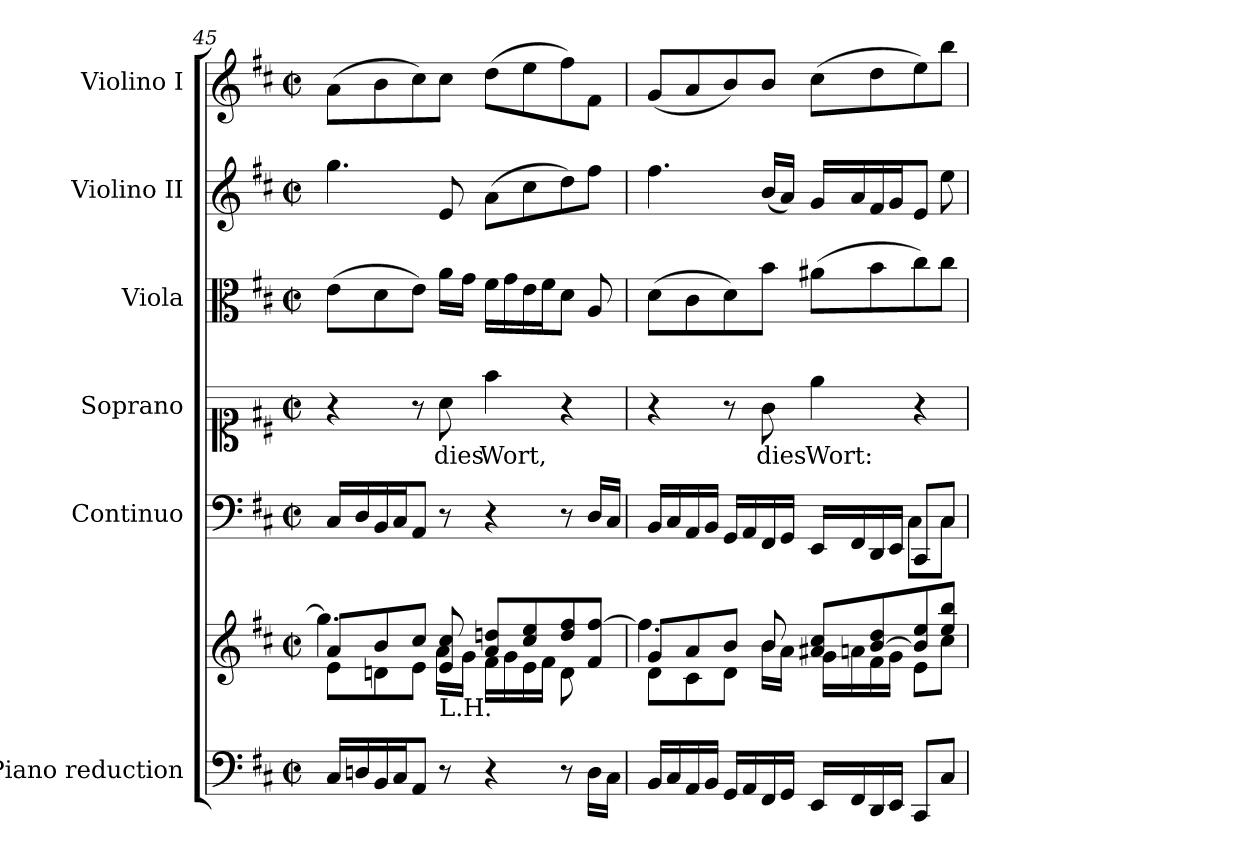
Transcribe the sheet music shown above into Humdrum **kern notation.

**kern	**kern	**kern	**kern	**text	**kern	**kern	**kern
*part6	*part6	*part5	*part4	*part4	*part3	*part2	*part1
*staff7	*staff6	*staff5	*staff4	*staff4	*staff3	*staff2	*staff1
*I"Piano reduction	*	*I"Continuo	*I"Soprano	*	*I"Viola	*I"Violino II	*I"Violino I
*I'Pno	*	*	*	*	*I'Vla	*I'Vln	*I'Vln
*clefF4	*clefG2	*clefF4	*clefC1	*	*clefC3	*clefG2	*clefG2
*k[f#c#]	*k[f#c#]	*k[f#c#]	*k[f#c#]	*	*k[f#c#]	*k[f#c#]	*k[f#c#]
*M2/2	*M2/2	*M2/2	*M2/2	*	*M2/2	*M2/2	*M2/2
*met(c|)	*met(c|)	*met(c|)	*met(c|)	*	*met(c|)	*met(c|)	*met(c|)
=45	=45	=45	=45	=45	=45	=45	=45
*^	*^	*	*	*	*	*	*
*	*	*	*^	*	*	*	*	*	*
2..ryy	16C#/LL	8a/L	4.gg\]	8e\L	16C#/LL	4r	.	(>8e\L	4.gg\	(>8a\L
.	16Dn/	.	.	.	16D/	.	.	.	.	.
.	16BB/	8b/	.	8dn\	16BB/	.	.	8d\	.	8b\
.	16C#/J	.	.	.	16C#/J	.	.	.	.	.
.	8AA/J	8cc#/J	.	8e\J	8AA/J	8r	.	8e\J)	.	8cc#\)
!	!	!LO:TX:b:t=L.H.	!	!	!	!	!	!	!	!
!	!	!	!	!	!	!	!LO:LY:b	!	!	!
.	8r	8e/ 8cc#/	8ryy	16a\LL	8r	8a\	dies	16a\LL	8e/	8cc#\J
.	.	.	.	16g\JJ	.	.	.	16g\JJ	.	.
!	!	!	!	!	!	!	!LO:LY:b	!	!	!
.	4r	8a/ 8ddn/L	16f#\LL	2ryy	4r	4ff#\	Wort,	16f#\LL	(>8a\L	(>8dd\L
.	.	.	16g\	.	.	.	.	16g\	.	.
.	.	8cc#/ 8ee/	16e\	.	.	.	.	16e\	8cc#\	8ee\
.	.	.	16f#\JJ	.	.	.	.	16f#\J	.	.
.	8r	8dd/ 8ff#/	8d\L	.	8r	4r	.	8d\J	8dd\)	8ff#\)
8A/J	16D\LL	8f#/ [8ff#/J	8ryy	.	16D/LL	.	.	8A/	8ff#\J	8f#\J
.	16C#\JJ	.	.	.	16C#/JJ	.	.	.	.	.
*v	*v	*	*	*	*	*	*	*	*	*
!!LO:PB:g=z
=46	=46	=46	=46	=46	=46	=46	=46	=46	=46
*	*	*	*	*^	*	*	*	*	*
16BB/LL	8g/L	4.ff#\]	8d\L	16BB/LL	2.ryy	4r	.	(>8d\L	4.ff#\	(<8g/L
16C#/	.	.	.	16C#/	.	.	.	.	.	.
16AA/	8a/	.	8c#\	16AA/	.	.	.	8c#\	.	8a/
16BB/JJ	.	.	.	16BB/JJ	.	.	.	.	.	.
16GG/LL	8b/J	.	8d\J	16GG/LL	.	8r	.	8d\)	.	8b/)
16AA/	.	.	.	16AA/	.	.	.	.	.	.
!	!	!	!	!	!	!	!LO:LY:b	!	!	!
16FF#/	8b/	16b\LL	8ryy	16FF#/	.	8g\	dies	8b\J	(<16b/LL	8b/J
16GG/JJ	.	16a\JJ	.	16GG/JJ	.	.	.	.	16a/JJ)	.
!	!	!	!	!	!	!	!LO:LY:b	!	!	!
16EE/LL	8a#X/ 8cc#/L	16g\LL	2ryy	16EE/LL	.	4ee\	Wort:	(>8a#X\L	16g/LL	(>8cc#\L
16FF#/	.	16an\	.	16FF#/	.	.	.	.	16a/	.
16DD/	[8b/ 8dd/	16f#\	.	16DD/	.	.	.	8b\	16f#/	8dd\
16EE/JJ	.	16g\JJ	.	16EE/JJ	.	.	.	.	16g/J	.
8CC#/L	8b/] 8ee/	8e\L	.	8CC#/L	8C#!\L	4r	.	8cc#\)	8e/J	8ee\)
8C#/J	8ee/ 8bb/J	8cc#\J	.	8C#/J	8C#!\J	.	.	8cc#\J	8ee\	8bb\J
*	*v	*v	*v	*	*	*	*	*	*	*
*	*	*v	*v	*	*	*	*	*
=	=	=	=	=	=	=	=
*-	*-	*-	*-	*-	*-	*-	*-
